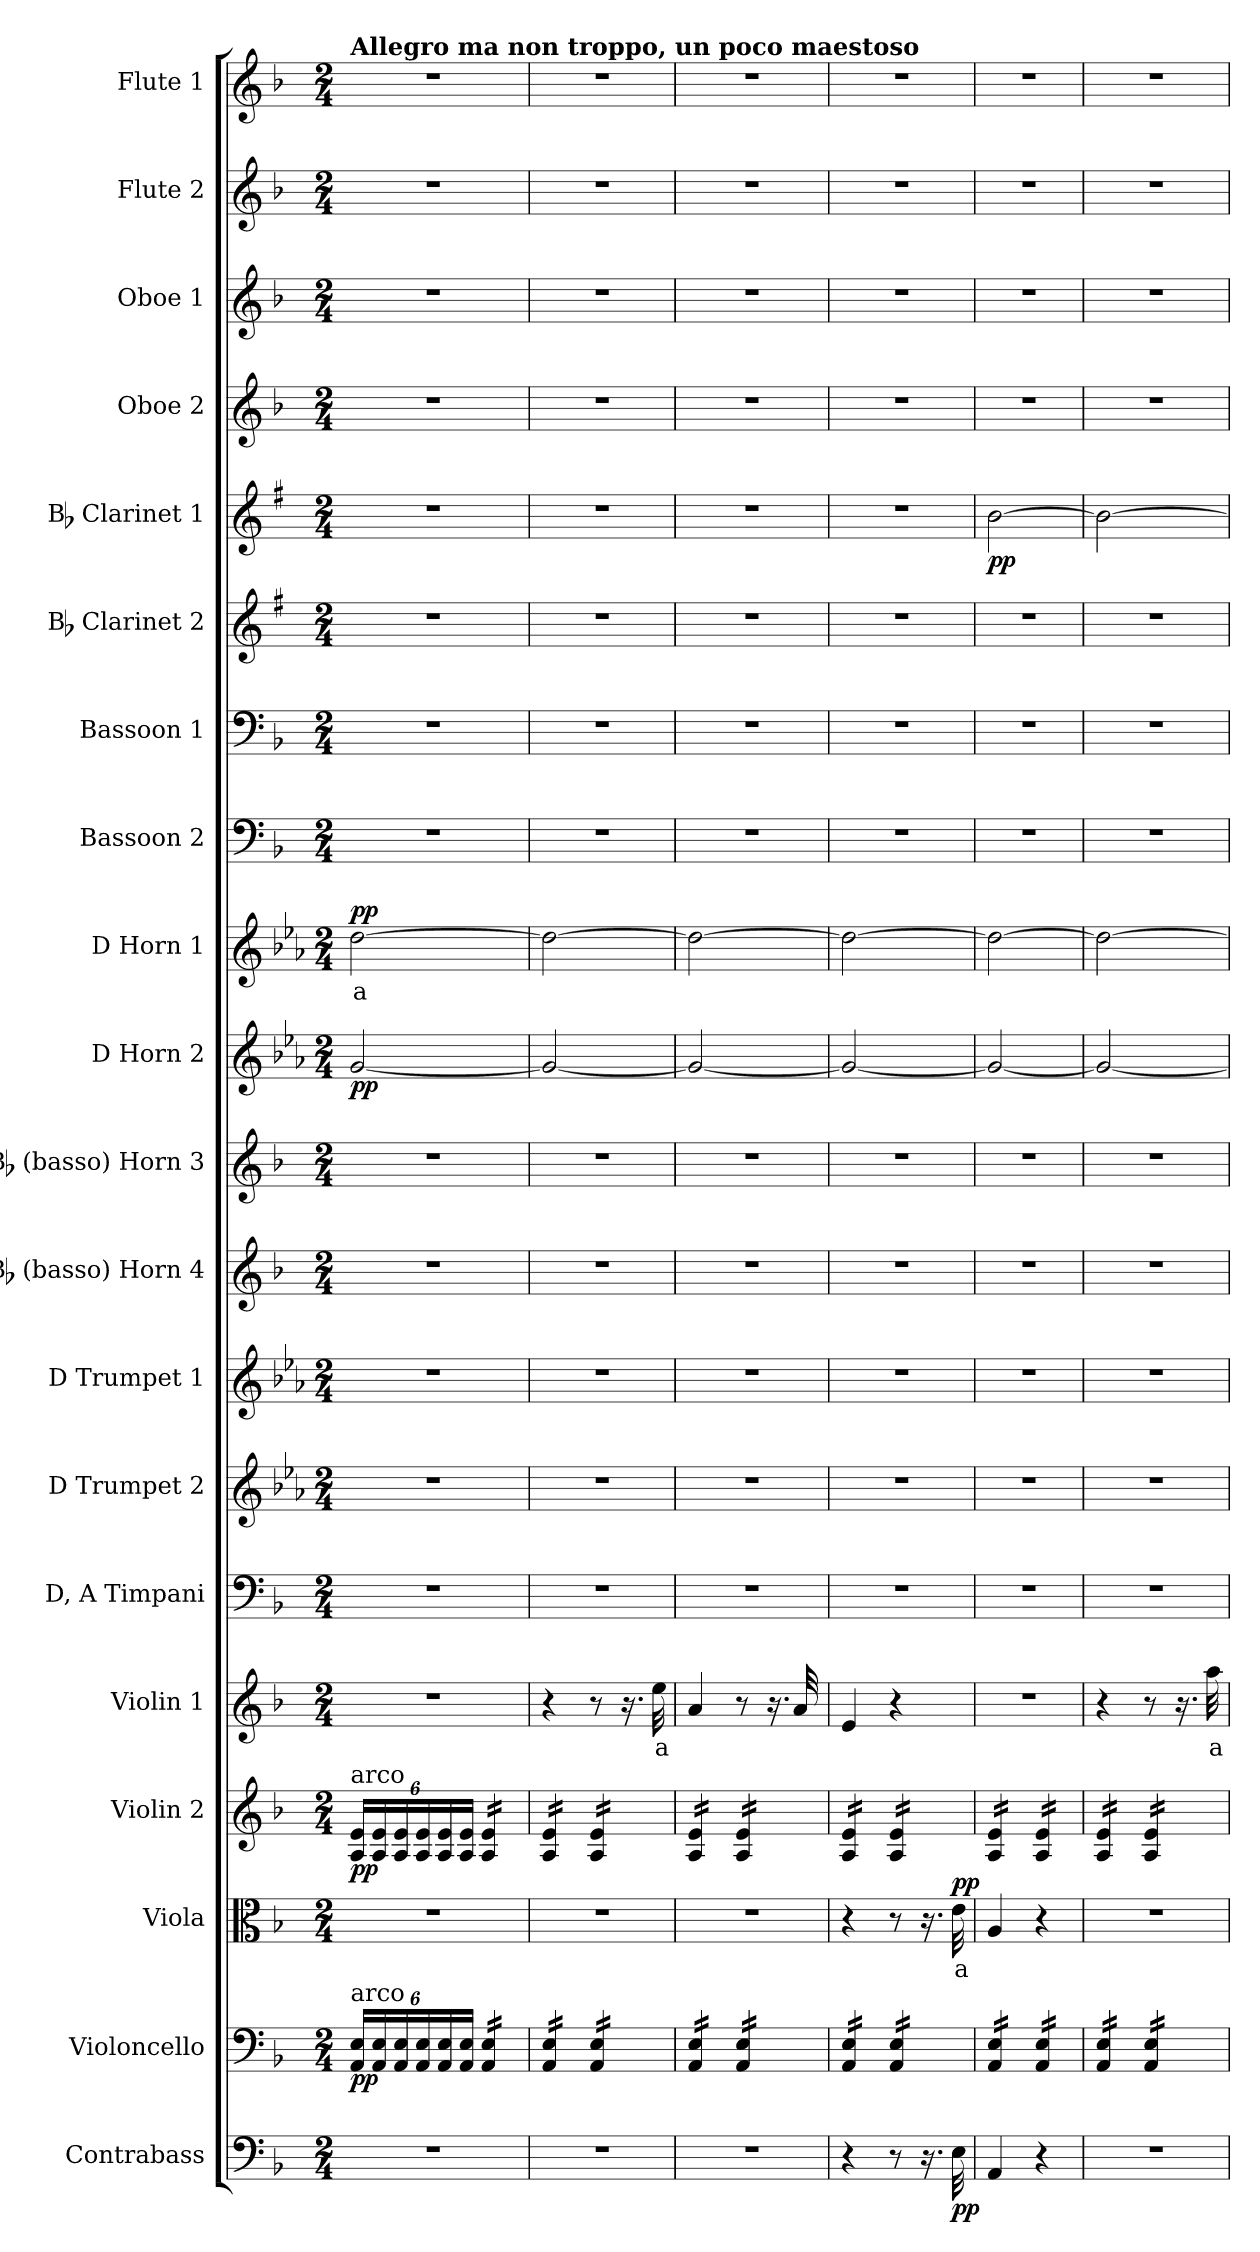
**kern	**dynam	**kern	**dynam	**kern	**text	**dynam	**kern	**dynam	**kern	**text	**dynam	**kern	**kern	**kern	**kern	**kern	**kern	**dynam	**kern	**text	**dynam	**kern	**kern	**kern	**kern	**dynam	**kern	**kern	**kern	**kern
*part20	*part20	*part19	*part19	*part18	*part18	*part18	*part17	*part17	*part16	*part16	*part16	*part15	*part14	*part13	*part12	*part11	*part10	*part10	*part9	*part9	*part9	*part8	*part7	*part6	*part5	*part5	*part4	*part3	*part2	*part1
*staff20	*staff20	*staff19	*staff19	*staff18	*staff18	*staff18	*staff17	*staff17	*staff16	*staff16	*staff16	*staff15	*staff14	*staff13	*staff12	*staff11	*staff10	*staff10	*staff9	*staff9	*staff9	*staff8	*staff7	*staff6	*staff5	*staff5	*staff4	*staff3	*staff2	*staff1
*I"Contrabass	*	*I"Violoncello	*	*I"Viola	*	*	*I"Violin 2	*	*I"Violin 1	*	*	*I"D, A Timpani	*I"D Trumpet 2	*I"D Trumpet 1	*I"Bb (basso) Horn 4	*I"Bb (basso) Horn 3	*I"D Horn 2	*	*I"D Horn 1	*	*	*I"Bassoon 2	*I"Bassoon 1	*I"Bb Clarinet 2	*I"Bb Clarinet 1	*	*I"Oboe 2	*I"Oboe 1	*I"Flute 2	*I"Flute 1
*I'Cb	*	*I'Vc	*	*I'Vla	*	*	*I'Vln 2	*	*I'Vln 1	*	*	*I'Timp	*I'Tpt 2	*I'Tpt 1	*I'Hn 4	*I'Hn 3	*I'Hn 2	*	*I'Hn 1	*	*	*I'Bsn 2	*I'Bsn 1	*I'Cl 2	*I'Cl 1	*	*I'Ob 2	*I'Ob 1	*I'Fl 2	*I'Fl 1
*clefF4	*	*clefF4	*	*clefC3	*	*	*clefG2	*	*clefG2	*	*	*clefF4	*clefG2	*clefG2	*clefG2	*clefG2	*clefG2	*	*clefG2	*	*	*clefF4	*clefF4	*clefG2	*clefG2	*	*clefG2	*clefG2	*clefG2	*clefG2
*ITrd7c12	*	*	*	*	*	*	*	*	*	*	*	*	*ITrd-1c-2	*ITrd-1c-2	*ITrd8c14	*ITrd8c14	*ITrd6c10	*	*ITrd6c10	*	*	*	*	*ITrd1c2	*ITrd1c2	*	*	*	*	*
*k[b-]	*	*k[b-]	*	*k[b-]	*	*	*k[b-]	*	*k[b-]	*	*	*k[b-]	*k[b-]	*k[b-]	*k[b-]	*k[b-]	*k[b-]	*	*k[b-]	*	*	*k[b-]	*k[b-]	*k[b-]	*k[b-]	*	*k[b-]	*k[b-]	*k[b-]	*k[b-]
*M2/4	*	*M2/4	*	*M2/4	*	*	*M2/4	*	*M2/4	*	*	*M2/4	*M2/4	*M2/4	*M2/4	*M2/4	*M2/4	*	*M2/4	*	*	*M2/4	*M2/4	*M2/4	*M2/4	*	*M2/4	*M2/4	*M2/4	*M2/4
*MM88	*	*MM88	*	*MM88	*	*	*MM88	*	*MM88	*	*	*MM88	*MM88	*MM88	*MM88	*MM88	*MM88	*	*MM88	*	*	*MM88	*MM88	*MM88	*MM88	*	*MM88	*MM88	*MM88	*MM88
*	*	*Xbrackettup	*	*	*	*	*Xbrackettup	*	*	*	*	*	*	*	*	*	*	*	*	*	*	*	*	*	*	*	*	*	*	*
=1	=1	=1	=1	=1	=1	=1	=1	=1	=1	=1	=1	=1	=1	=1	=1	=1	=1	=1	=1	=1	=1	=1	=1	=1	=1	=1	=1	=1	=1	=1
!	!	!	!	!	!	!	!	!	!	!	!	!	!	!	!	!	!	!	!	!	!	!	!	!	!	!	!	!	!	!LO:TX:a:B:t=Allegro ma non troppo, un poco maestoso
!	!	!	!	!	!	!	!LO:TX:a:t=arco	!	!	!	!	!	!	!	!	!	!	!	!	!	!	!	!	!	!	!	!	!	!	!
!	!	!LO:TX:a:t=arco	!	!	!	!	!	!	!	!	!	!	!	!	!	!	!	!	!	!	!	!	!	!	!	!	!	!	!	!
!	!	!	!LO:DY:b	!	!	!	!	!LO:DY:b	!	!	!	!	!	!	!	!	!	!LO:DY:b	!	!LO:LY:b:color=#FF0000	!LO:DY:b	!	!	!	!	!	!	!	!	!
2r	.	24AA/ 24E/LL	pp	2r	.	.	24A/ 24e/LL	pp	2r	.	.	2r	2r	2r	2r	2r	[2A/	pp	[2e\	a	pp	2r	2r	2r	2r	.	2r	2r	2r	2r
.	.	24AA/ 24E/	.	.	.	.	24A/ 24e/	.	.	.	.	.	.	.	.	.	.	.	.	.	.	.	.	.	.	.	.	.	.	.
.	.	24AA/ 24E/	.	.	.	.	24A/ 24e/	.	.	.	.	.	.	.	.	.	.	.	.	.	.	.	.	.	.	.	.	.	.	.
.	.	24AA/ 24E/	.	.	.	.	24A/ 24e/	.	.	.	.	.	.	.	.	.	.	.	.	.	.	.	.	.	.	.	.	.	.	.
.	.	24AA/ 24E/	.	.	.	.	24A/ 24e/	.	.	.	.	.	.	.	.	.	.	.	.	.	.	.	.	.	.	.	.	.	.	.
.	.	24AA/ 24E/JJ	.	.	.	.	24A/ 24e/JJ	.	.	.	.	.	.	.	.	.	.	.	.	.	.	.	.	.	.	.	.	.	.	.
*	*	*tremolo	*	*	*	*	*	*	*	*	*	*	*	*	*	*	*	*	*	*	*	*	*	*	*	*	*	*	*	*
*	*	*	*	*	*	*	*tremolo	*	*	*	*	*	*	*	*	*	*	*	*	*	*	*	*	*	*	*	*	*	*	*
.	.	24AA/ 24E/LL	.	.	.	.	24A/ 24e/LL	.	.	.	.	.	.	.	.	.	.	.	.	.	.	.	.	.	.	.	.	.	.	.
.	.	24AA/ 24E/	.	.	.	.	24A/ 24e/	.	.	.	.	.	.	.	.	.	.	.	.	.	.	.	.	.	.	.	.	.	.	.
.	.	24AA/ 24E/	.	.	.	.	24A/ 24e/	.	.	.	.	.	.	.	.	.	.	.	.	.	.	.	.	.	.	.	.	.	.	.
.	.	24AA/ 24E/	.	.	.	.	24A/ 24e/	.	.	.	.	.	.	.	.	.	.	.	.	.	.	.	.	.	.	.	.	.	.	.
.	.	24AA/ 24E/	.	.	.	.	24A/ 24e/	.	.	.	.	.	.	.	.	.	.	.	.	.	.	.	.	.	.	.	.	.	.	.
.	.	24AA/ 24E/JJ	.	.	.	.	24A/ 24e/JJ	.	.	.	.	.	.	.	.	.	.	.	.	.	.	.	.	.	.	.	.	.	.	.
=2	=2	=2	=2	=2	=2	=2	=2	=2	=2	=2	=2	=2	=2	=2	=2	=2	=2	=2	=2	=2	=2	=2	=2	=2	=2	=2	=2	=2	=2	=2
2r	.	24AA/ 24E/LL	.	2r	.	.	24A/ 24e/LL	.	4r	.	.	2r	2r	2r	2r	2r	2A/_	.	2e\_	.	.	2r	2r	2r	2r	.	2r	2r	2r	2r
.	.	24AA/ 24E/	.	.	.	.	24A/ 24e/	.	.	.	.	.	.	.	.	.	.	.	.	.	.	.	.	.	.	.	.	.	.	.
.	.	24AA/ 24E/	.	.	.	.	24A/ 24e/	.	.	.	.	.	.	.	.	.	.	.	.	.	.	.	.	.	.	.	.	.	.	.
.	.	24AA/ 24E/	.	.	.	.	24A/ 24e/	.	.	.	.	.	.	.	.	.	.	.	.	.	.	.	.	.	.	.	.	.	.	.
.	.	24AA/ 24E/	.	.	.	.	24A/ 24e/	.	.	.	.	.	.	.	.	.	.	.	.	.	.	.	.	.	.	.	.	.	.	.
.	.	24AA/ 24E/JJ	.	.	.	.	24A/ 24e/JJ	.	.	.	.	.	.	.	.	.	.	.	.	.	.	.	.	.	.	.	.	.	.	.
.	.	24AA/ 24E/LL	.	.	.	.	24A/ 24e/LL	.	8r	.	.	.	.	.	.	.	.	.	.	.	.	.	.	.	.	.	.	.	.	.
.	.	24AA/ 24E/	.	.	.	.	24A/ 24e/	.	.	.	.	.	.	.	.	.	.	.	.	.	.	.	.	.	.	.	.	.	.	.
.	.	24AA/ 24E/	.	.	.	.	24A/ 24e/	.	.	.	.	.	.	.	.	.	.	.	.	.	.	.	.	.	.	.	.	.	.	.
.	.	24AA/ 24E/	.	.	.	.	24A/ 24e/	.	16.r	.	.	.	.	.	.	.	.	.	.	.	.	.	.	.	.	.	.	.	.	.
.	.	24AA/ 24E/	.	.	.	.	24A/ 24e/	.	.	.	.	.	.	.	.	.	.	.	.	.	.	.	.	.	.	.	.	.	.	.
.	.	24AA/ 24E/JJ	.	.	.	.	24A/ 24e/JJ	.	.	.	.	.	.	.	.	.	.	.	.	.	.	.	.	.	.	.	.	.	.	.
!	!	!	!	!	!	!	!	!	!	!LO:LY:b:color=#FF0000	!LO:DY:b	!	!	!	!	!	!	!	!	!	!	!	!	!	!	!	!	!	!	!
!	!	!	!	!	!	!	!	!	!	!	!LO:DY:n=1:b	!	!	!	!	!	!	!	!	!	!	!	!	!	!	!	!	!	!	!
.	.	.	.	.	.	.	.	.	32ee\	a	pp other-dynamics	.	.	.	.	.	.	.	.	.	.	.	.	.	.	.	.	.	.	.
=3	=3	=3	=3	=3	=3	=3	=3	=3	=3	=3	=3	=3	=3	=3	=3	=3	=3	=3	=3	=3	=3	=3	=3	=3	=3	=3	=3	=3	=3	=3
2r	.	24AA/ 24E/LL	.	2r	.	.	24A/ 24e/LL	.	4a/	.	.	2r	2r	2r	2r	2r	2A/_	.	2e\_	.	.	2r	2r	2r	2r	.	2r	2r	2r	2r
.	.	24AA/ 24E/	.	.	.	.	24A/ 24e/	.	.	.	.	.	.	.	.	.	.	.	.	.	.	.	.	.	.	.	.	.	.	.
.	.	24AA/ 24E/	.	.	.	.	24A/ 24e/	.	.	.	.	.	.	.	.	.	.	.	.	.	.	.	.	.	.	.	.	.	.	.
.	.	24AA/ 24E/	.	.	.	.	24A/ 24e/	.	.	.	.	.	.	.	.	.	.	.	.	.	.	.	.	.	.	.	.	.	.	.
.	.	24AA/ 24E/	.	.	.	.	24A/ 24e/	.	.	.	.	.	.	.	.	.	.	.	.	.	.	.	.	.	.	.	.	.	.	.
.	.	24AA/ 24E/JJ	.	.	.	.	24A/ 24e/JJ	.	.	.	.	.	.	.	.	.	.	.	.	.	.	.	.	.	.	.	.	.	.	.
.	.	24AA/ 24E/LL	.	.	.	.	24A/ 24e/LL	.	8r	.	.	.	.	.	.	.	.	.	.	.	.	.	.	.	.	.	.	.	.	.
.	.	24AA/ 24E/	.	.	.	.	24A/ 24e/	.	.	.	.	.	.	.	.	.	.	.	.	.	.	.	.	.	.	.	.	.	.	.
.	.	24AA/ 24E/	.	.	.	.	24A/ 24e/	.	.	.	.	.	.	.	.	.	.	.	.	.	.	.	.	.	.	.	.	.	.	.
.	.	24AA/ 24E/	.	.	.	.	24A/ 24e/	.	16.r	.	.	.	.	.	.	.	.	.	.	.	.	.	.	.	.	.	.	.	.	.
.	.	24AA/ 24E/	.	.	.	.	24A/ 24e/	.	.	.	.	.	.	.	.	.	.	.	.	.	.	.	.	.	.	.	.	.	.	.
.	.	24AA/ 24E/JJ	.	.	.	.	24A/ 24e/JJ	.	.	.	.	.	.	.	.	.	.	.	.	.	.	.	.	.	.	.	.	.	.	.
.	.	.	.	.	.	.	.	.	32a/	.	.	.	.	.	.	.	.	.	.	.	.	.	.	.	.	.	.	.	.	.
=4	=4	=4	=4	=4	=4	=4	=4	=4	=4	=4	=4	=4	=4	=4	=4	=4	=4	=4	=4	=4	=4	=4	=4	=4	=4	=4	=4	=4	=4	=4
4r	.	24AA/ 24E/LL	.	4r	.	.	24A/ 24e/LL	.	4e/	.	.	2r	2r	2r	2r	2r	2A/_	.	2e\_	.	.	2r	2r	2r	2r	.	2r	2r	2r	2r
.	.	24AA/ 24E/	.	.	.	.	24A/ 24e/	.	.	.	.	.	.	.	.	.	.	.	.	.	.	.	.	.	.	.	.	.	.	.
.	.	24AA/ 24E/	.	.	.	.	24A/ 24e/	.	.	.	.	.	.	.	.	.	.	.	.	.	.	.	.	.	.	.	.	.	.	.
.	.	24AA/ 24E/	.	.	.	.	24A/ 24e/	.	.	.	.	.	.	.	.	.	.	.	.	.	.	.	.	.	.	.	.	.	.	.
.	.	24AA/ 24E/	.	.	.	.	24A/ 24e/	.	.	.	.	.	.	.	.	.	.	.	.	.	.	.	.	.	.	.	.	.	.	.
.	.	24AA/ 24E/JJ	.	.	.	.	24A/ 24e/JJ	.	.	.	.	.	.	.	.	.	.	.	.	.	.	.	.	.	.	.	.	.	.	.
8r	.	24AA/ 24E/LL	.	8r	.	.	24A/ 24e/LL	.	4r	.	.	.	.	.	.	.	.	.	.	.	.	.	.	.	.	.	.	.	.	.
.	.	24AA/ 24E/	.	.	.	.	24A/ 24e/	.	.	.	.	.	.	.	.	.	.	.	.	.	.	.	.	.	.	.	.	.	.	.
.	.	24AA/ 24E/	.	.	.	.	24A/ 24e/	.	.	.	.	.	.	.	.	.	.	.	.	.	.	.	.	.	.	.	.	.	.	.
16.r	.	24AA/ 24E/	.	16.r	.	.	24A/ 24e/	.	.	.	.	.	.	.	.	.	.	.	.	.	.	.	.	.	.	.	.	.	.	.
.	.	24AA/ 24E/	.	.	.	.	24A/ 24e/	.	.	.	.	.	.	.	.	.	.	.	.	.	.	.	.	.	.	.	.	.	.	.
.	.	24AA/ 24E/JJ	.	.	.	.	24A/ 24e/JJ	.	.	.	.	.	.	.	.	.	.	.	.	.	.	.	.	.	.	.	.	.	.	.
!	!LO:DY:b	!	!	!	!LO:LY:b:color=#FF0000	!LO:DY:b	!	!	!	!	!	!	!	!	!	!	!	!	!	!	!	!	!	!	!	!	!	!	!	!
32EE\	pp	.	.	32e\	a	pp	.	.	.	.	.	.	.	.	.	.	.	.	.	.	.	.	.	.	.	.	.	.	.	.
=5	=5	=5	=5	=5	=5	=5	=5	=5	=5	=5	=5	=5	=5	=5	=5	=5	=5	=5	=5	=5	=5	=5	=5	=5	=5	=5	=5	=5	=5	=5
!	!	!	!LO:DY:b	!	!	!	!	!	!	!	!	!	!	!	!	!	!	!	!	!	!	!	!	!	!	!	!	!	!	!
!	!	!	!LO:DY:n=1:b	!	!	!	!	!LO:DY:b	!	!	!	!	!	!	!	!	!	!	!	!	!	!	!	!	!	!	!	!	!	!
!	!	!	!	!	!	!	!	!LO:DY:n=1:b	!	!	!	!	!	!	!	!	!	!	!	!	!	!	!	!	!	!LO:DY:b	!	!	!	!
4AAA/	.	24AA/ 24E/LL	other-dynamics pp	4A/	.	.	24A/ 24e/LL	other-dynamics pp	2r	.	.	2r	2r	2r	2r	2r	2A/_	.	2e\_	.	.	2r	2r	2r	[2a\	pp	2r	2r	2r	2r
.	.	24AA/ 24E/	.	.	.	.	24A/ 24e/	.	.	.	.	.	.	.	.	.	.	.	.	.	.	.	.	.	.	.	.	.	.	.
.	.	24AA/ 24E/	.	.	.	.	24A/ 24e/	.	.	.	.	.	.	.	.	.	.	.	.	.	.	.	.	.	.	.	.	.	.	.
.	.	24AA/ 24E/	.	.	.	.	24A/ 24e/	.	.	.	.	.	.	.	.	.	.	.	.	.	.	.	.	.	.	.	.	.	.	.
.	.	24AA/ 24E/	.	.	.	.	24A/ 24e/	.	.	.	.	.	.	.	.	.	.	.	.	.	.	.	.	.	.	.	.	.	.	.
.	.	24AA/ 24E/JJ	.	.	.	.	24A/ 24e/JJ	.	.	.	.	.	.	.	.	.	.	.	.	.	.	.	.	.	.	.	.	.	.	.
4r	.	24AA/ 24E/LL	.	4r	.	.	24A/ 24e/LL	.	.	.	.	.	.	.	.	.	.	.	.	.	.	.	.	.	.	.	.	.	.	.
.	.	24AA/ 24E/	.	.	.	.	24A/ 24e/	.	.	.	.	.	.	.	.	.	.	.	.	.	.	.	.	.	.	.	.	.	.	.
.	.	24AA/ 24E/	.	.	.	.	24A/ 24e/	.	.	.	.	.	.	.	.	.	.	.	.	.	.	.	.	.	.	.	.	.	.	.
.	.	24AA/ 24E/	.	.	.	.	24A/ 24e/	.	.	.	.	.	.	.	.	.	.	.	.	.	.	.	.	.	.	.	.	.	.	.
.	.	24AA/ 24E/	.	.	.	.	24A/ 24e/	.	.	.	.	.	.	.	.	.	.	.	.	.	.	.	.	.	.	.	.	.	.	.
.	.	24AA/ 24E/JJ	.	.	.	.	24A/ 24e/JJ	.	.	.	.	.	.	.	.	.	.	.	.	.	.	.	.	.	.	.	.	.	.	.
=6	=6	=6	=6	=6	=6	=6	=6	=6	=6	=6	=6	=6	=6	=6	=6	=6	=6	=6	=6	=6	=6	=6	=6	=6	=6	=6	=6	=6	=6	=6
2r	.	24AA/ 24E/LL	.	2r	.	.	24A/ 24e/LL	.	4r	.	.	2r	2r	2r	2r	2r	2A/_	.	2e\_	.	.	2r	2r	2r	2a\_	.	2r	2r	2r	2r
.	.	24AA/ 24E/	.	.	.	.	24A/ 24e/	.	.	.	.	.	.	.	.	.	.	.	.	.	.	.	.	.	.	.	.	.	.	.
.	.	24AA/ 24E/	.	.	.	.	24A/ 24e/	.	.	.	.	.	.	.	.	.	.	.	.	.	.	.	.	.	.	.	.	.	.	.
.	.	24AA/ 24E/	.	.	.	.	24A/ 24e/	.	.	.	.	.	.	.	.	.	.	.	.	.	.	.	.	.	.	.	.	.	.	.
.	.	24AA/ 24E/	.	.	.	.	24A/ 24e/	.	.	.	.	.	.	.	.	.	.	.	.	.	.	.	.	.	.	.	.	.	.	.
.	.	24AA/ 24E/JJ	.	.	.	.	24A/ 24e/JJ	.	.	.	.	.	.	.	.	.	.	.	.	.	.	.	.	.	.	.	.	.	.	.
.	.	24AA/ 24E/LL	.	.	.	.	24A/ 24e/LL	.	8r	.	.	.	.	.	.	.	.	.	.	.	.	.	.	.	.	.	.	.	.	.
.	.	24AA/ 24E/	.	.	.	.	24A/ 24e/	.	.	.	.	.	.	.	.	.	.	.	.	.	.	.	.	.	.	.	.	.	.	.
.	.	24AA/ 24E/	.	.	.	.	24A/ 24e/	.	.	.	.	.	.	.	.	.	.	.	.	.	.	.	.	.	.	.	.	.	.	.
.	.	24AA/ 24E/	.	.	.	.	24A/ 24e/	.	16.r	.	.	.	.	.	.	.	.	.	.	.	.	.	.	.	.	.	.	.	.	.
.	.	24AA/ 24E/	.	.	.	.	24A/ 24e/	.	.	.	.	.	.	.	.	.	.	.	.	.	.	.	.	.	.	.	.	.	.	.
.	.	24AA/ 24E/JJ	.	.	.	.	24A/ 24e/JJ	.	.	.	.	.	.	.	.	.	.	.	.	.	.	.	.	.	.	.	.	.	.	.
*	*	*	*	*	*	*	*Xtremolo	*	*	*	*	*	*	*	*	*	*	*	*	*	*	*	*	*	*	*	*	*	*	*
*	*	*Xtremolo	*	*	*	*	*	*	*	*	*	*	*	*	*	*	*	*	*	*	*	*	*	*	*	*	*	*	*	*
!	!	!	!	!	!	!	!	!	!	!LO:LY:b:color=#FF0000	!	!	!	!	!	!	!	!	!	!	!	!	!	!	!	!	!	!	!	!
.	.	.	.	.	.	.	.	.	32aa\	a	.	.	.	.	.	.	.	.	.	.	.	.	.	.	.	.	.	.	.	.
=	=	=	=	=	=	=	=	=	=	=	=	=	=	=	=	=	=	=	=	=	=	=	=	=	=	=	=	=	=	=
*-	*-	*-	*-	*-	*-	*-	*-	*-	*-	*-	*-	*-	*-	*-	*-	*-	*-	*-	*-	*-	*-	*-	*-	*-	*-	*-	*-	*-	*-	*-
